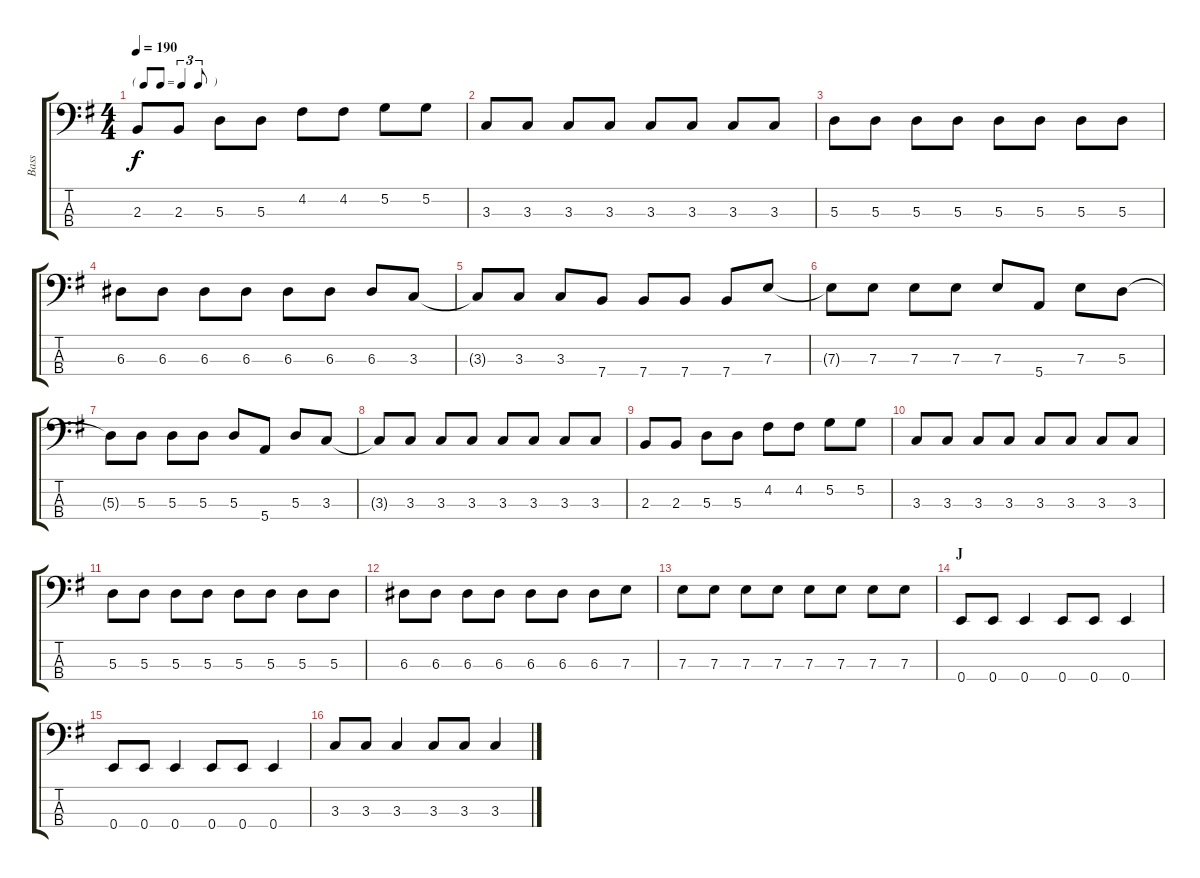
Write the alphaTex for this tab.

\track ("Bass" "Bass") {instrument electricbasspick}
\staff {score tabs}
\tuning (G2 D2 A1 E1) {hide}
\ts (4 4)
\tf triplet8th
\tempo 190
\clef f4
\ks g
2.3.8{dy f} 2.3.8 5.3.8 5.3.8 4.2.8 4.2.8 5.2.8 5.2.8 |
3.3.8 3.3.8 3.3.8 3.3.8 3.3.8 3.3.8 3.3.8 3.3.8 |
5.3.8 5.3.8 5.3.8 5.3.8 5.3.8 5.3.8 5.3.8 5.3.8 |
6.3.8 6.3.8 6.3.8 6.3.8 6.3.8 6.3.8 6.3.8 3.3.8 |
3.3{t}.8 3.3.8 3.3.8 7.4.8 7.4.8 7.4.8 7.4.8 7.3.8 |
7.3{t}.8 7.3.8 7.3.8 7.3.8 7.3.8 5.4.8 7.3.8 5.3.8 |
5.3{t}.8 5.3.8 5.3.8 5.3.8 5.3.8 5.4.8 5.3.8 3.3.8 |
3.3{t}.8 3.3.8 3.3.8 3.3.8 3.3.8 3.3.8 3.3.8 3.3.8 |
2.3.8 2.3.8 5.3.8 5.3.8 4.2.8 4.2.8 5.2.8 5.2.8 |
3.3.8 3.3.8 3.3.8 3.3.8 3.3.8 3.3.8 3.3.8 3.3.8 |
5.3.8 5.3.8 5.3.8 5.3.8 5.3.8 5.3.8 5.3.8 5.3.8 |
6.3.8 6.3.8 6.3.8 6.3.8 6.3.8 6.3.8 6.3.8 7.3.8 |
7.3.8 7.3.8 7.3.8 7.3.8 7.3.8 7.3.8 7.3.8 7.3.8 |
\section ("" "J")
0.4.8 0.4.8 0.4.4 0.4.8 0.4.8 0.4.4 |
0.4.8 0.4.8 0.4.4 0.4.8 0.4.8 0.4.4 |
3.3.8 3.3.8 3.3.4 3.3.8 3.3.8 3.3.4
